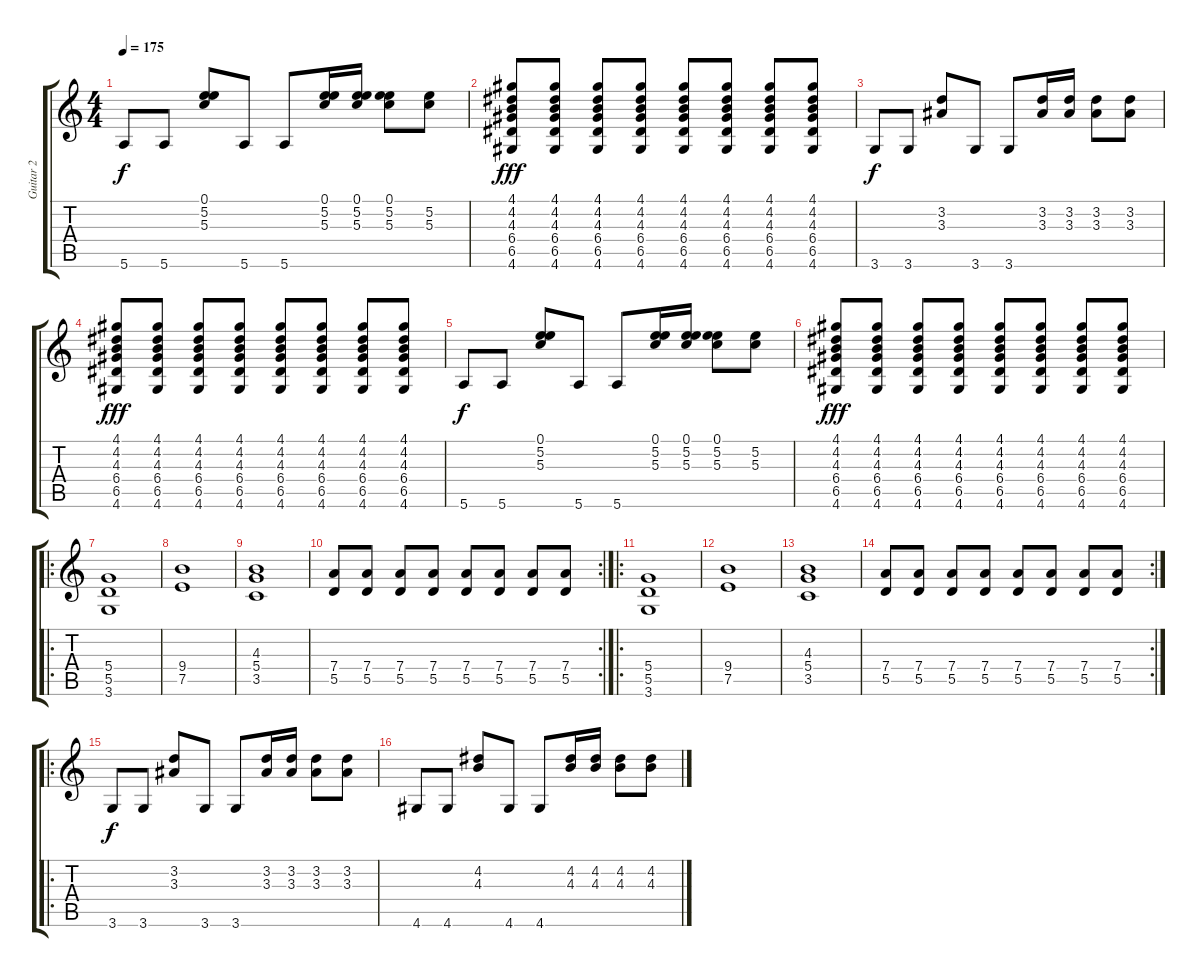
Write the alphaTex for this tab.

\track ("Guitar 2" "Guitar 2") {instrument overdrivenguitar}
\staff {score tabs}
\tuning (E4 B3 G3 D3 A2 E2) {hide}
\ts (4 4)
\tempo 175
\clef g2
\ks c
5.6.8{dy f} 5.6.8 (0.1 5.2 5.3).8 5.6.8 5.6.8 (0.1 5.2 5.3).16 (0.1 5.2 5.3).16 (0.1 5.2 5.3).8 (5.2 5.3).8 |
(4.1 4.2 4.3 6.4 6.5 4.6).8{dy fff} (4.1 4.2 4.3 6.4 6.5 4.6).8 (4.1 4.2 4.3 6.4 6.5 4.6).8 (4.1 4.2 4.3 6.4 6.5 4.6).8 (4.1 4.2 4.3 6.4 6.5 4.6).8 (4.1 4.2 4.3 6.4 6.5 4.6).8 (4.1 4.2 4.3 6.4 6.5 4.6).8 (4.1 4.2 4.3 6.4 6.5 4.6).8 |
3.6.8{dy f} 3.6.8 (3.2 3.3).8 3.6.8 3.6.8 (3.2 3.3).16 (3.2 3.3).16 (3.2 3.3).8 (3.2 3.3).8 |
(4.1 4.2 4.3 6.4 6.5 4.6).8{dy fff} (4.1 4.2 4.3 6.4 6.5 4.6).8 (4.1 4.2 4.3 6.4 6.5 4.6).8 (4.1 4.2 4.3 6.4 6.5 4.6).8 (4.1 4.2 4.3 6.4 6.5 4.6).8 (4.1 4.2 4.3 6.4 6.5 4.6).8 (4.1 4.2 4.3 6.4 6.5 4.6).8 (4.1 4.2 4.3 6.4 6.5 4.6).8 |
5.6.8{dy f} 5.6.8 (0.1 5.2 5.3).8 5.6.8 5.6.8 (0.1 5.2 5.3).16 (0.1 5.2 5.3).16 (0.1 5.2 5.3).8 (5.2 5.3).8 |
(4.1 4.2 4.3 6.4 6.5 4.6).8{dy fff} (4.1 4.2 4.3 6.4 6.5 4.6).8 (4.1 4.2 4.3 6.4 6.5 4.6).8 (4.1 4.2 4.3 6.4 6.5 4.6).8 (4.1 4.2 4.3 6.4 6.5 4.6).8 (4.1 4.2 4.3 6.4 6.5 4.6).8 (4.1 4.2 4.3 6.4 6.5 4.6).8 (4.1 4.2 4.3 6.4 6.5 4.6).8 |
\ro
(5.4 5.5 3.6).1 |
(9.4 7.5).1 |
(4.3 5.4 3.5).1 |
\rc 2
(7.4 5.5).8 (7.4 5.5).8 (7.4 5.5).8 (7.4 5.5).8 (7.4 5.5).8 (7.4 5.5).8 (7.4 5.5).8 (7.4 5.5).8 |
\ro
(5.4 5.5 3.6).1 |
(9.4 7.5).1 |
(4.3 5.4 3.5).1 |
\rc 2
(7.4 5.5).8 (7.4 5.5).8 (7.4 5.5).8 (7.4 5.5).8 (7.4 5.5).8 (7.4 5.5).8 (7.4 5.5).8 (7.4 5.5).8 |
\ro
3.6.8{dy f} 3.6.8 (3.2 3.3).8 3.6.8 3.6.8 (3.2 3.3).16 (3.2 3.3).16 (3.2 3.3).8 (3.2 3.3).8 |
4.6.8 4.6.8 (4.2 4.3).8 4.6.8 4.6.8 (4.2 4.3).16 (4.2 4.3).16 (4.2 4.3).8 (4.2 4.3).8
